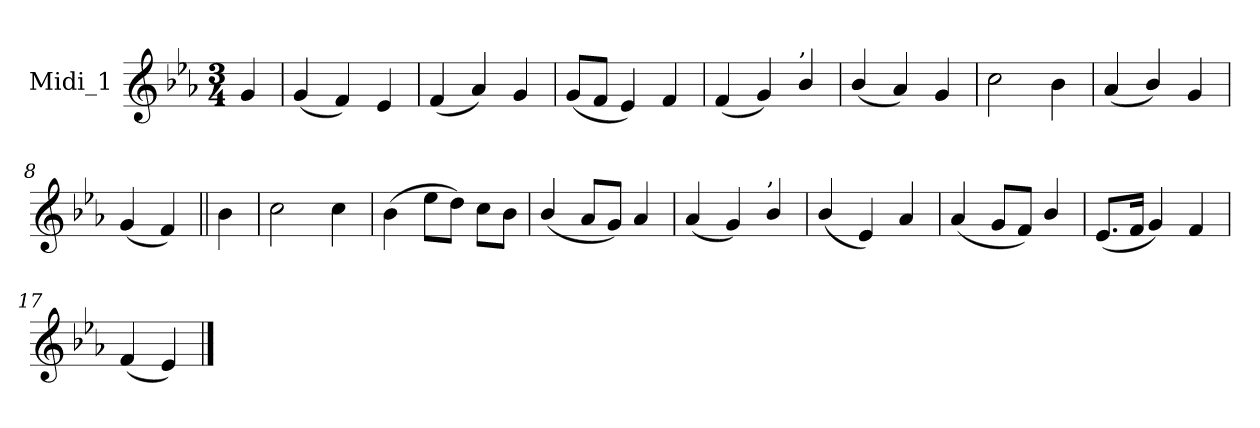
**kern
*part1
*staff1
*I"Midi_1
*clefG2
*k[b-e-a-]
*E-:
*M3/4
=
4g
=1
(<4g
4f)
4e-
=2
(<4f
4a-)
4g
=3
(<8gL
8fJ
4e-)
4f
=4
(<4f
4g)
!LO:TX:a:t=,
4b-/
=5
(<4b-/
4a-)
4g
!!LO:LB:g=z
=6
2cc
4b-
=7
(<4a-
4b-/)
4g
=8
(<4g
4f)
=9||
4b-
=10
2cc
4cc
=11
(>4b-
8ee-L
8ddJ)
8ccL
8b-J
!!LO:LB:g=z
=12
(<4b-/
8a-L
8gJ)
4a-
=13
(<4a-
4g)
!LO:TX:a:t=,
4b-/
=14
(4b-/
4e-/)
4a-/
=15
(<4a-/
8g/L
8f/J)
4b-/
=16
(<8.e-/L
16fJ
4g)
4f
=17
(<4f
4e-)
==
*-
